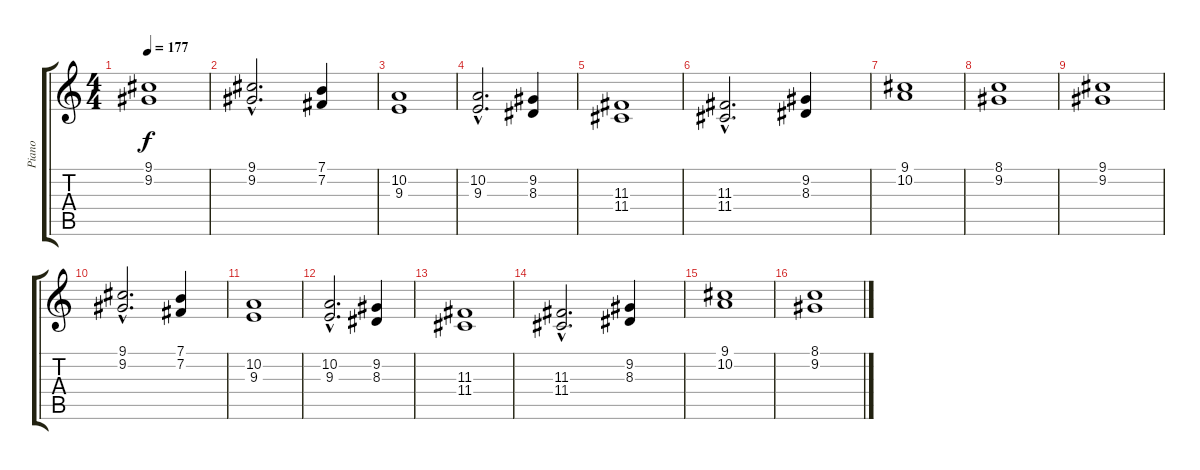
\track ("Piano" "Piano") {instrument brightacousticpiano}
\staff {score tabs}
\tuning (E4 B3 G3 D3 A2 E2) {hide}
\ts (4 4)
\tempo 177
\clef g2
\ks c
(9.1 9.2).1{dy f} |
(9.1{hac} 9.2{hac}).2{d} (7.1 7.2).4 |
(10.2 9.3).1 |
(10.2{hac} 9.3{hac}).2{d} (9.2 8.3).4 |
(11.3 11.4).1 |
(11.3{hac} 11.4{hac}).2{d} (9.2 8.3).4 |
(9.1 10.2).1 |
(8.1 9.2).1 |
(9.1 9.2).1 |
(9.1{hac} 9.2{hac}).2{d} (7.1 7.2).4 |
(10.2 9.3).1 |
(10.2{hac} 9.3{hac}).2{d} (9.2 8.3).4 |
(11.3 11.4).1 |
(11.3{hac} 11.4{hac}).2{d} (9.2 8.3).4 |
(9.1 10.2).1 |
(8.1 9.2).1
